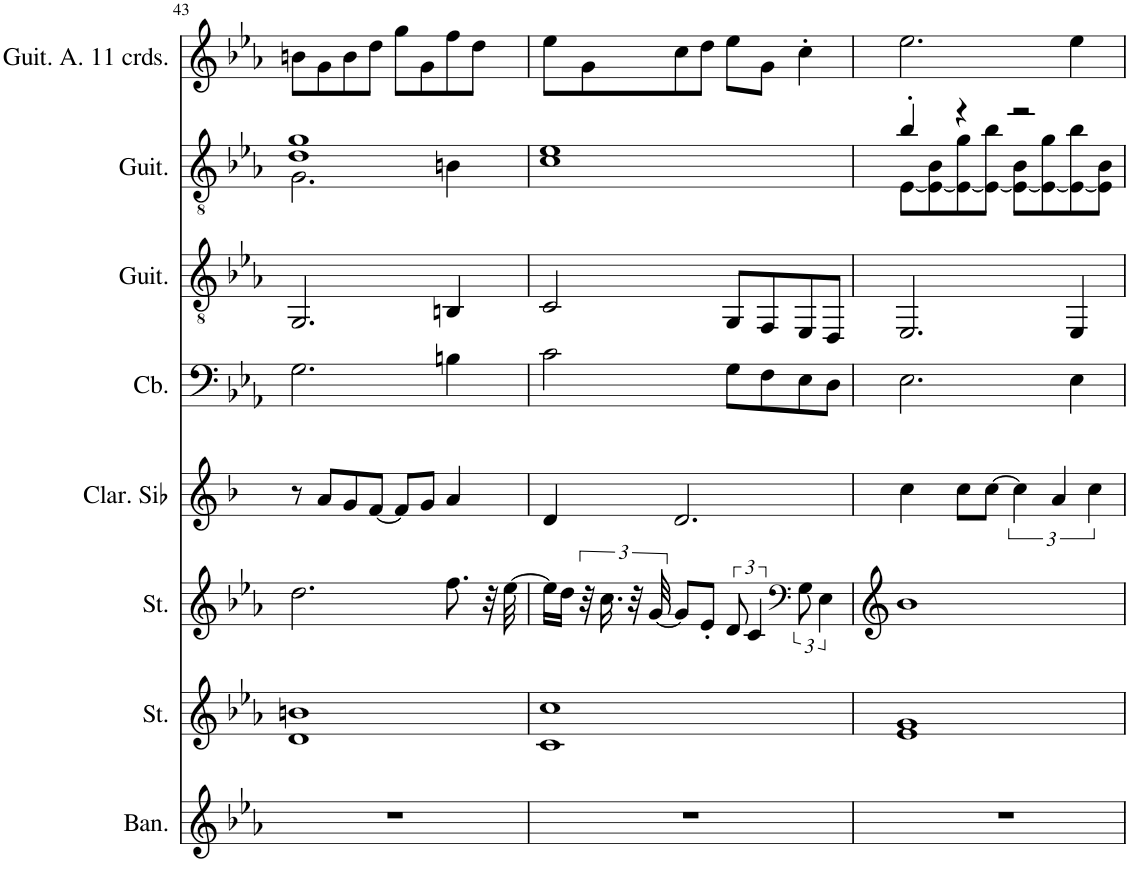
**kern	**kern	**kern	**kern	**kern	**kern	**kern	**kern
*part8	*part7	*part6	*part5	*part4	*part3	*part2	*part1
*staff8	*staff7	*staff6	*staff5	*staff4	*staff3	*staff2	*staff1
*I"Bandonéon, Tango Accordion	*I"Cordes, String Ensemble 2	*I"Cordes, String Ensemble 2	*I"Clarinette en Sib, Clarinet Pipe	*I"Contrebasse, Acoustic Bass	*I"Guitare à 7 cordes, Acoustic Guitar (nylon)	*I"Guitare classique, Acoustic Guitar (nylon)	*I"Guitare Alto à 11 cordes, Acoustic Guitar (nylon)
*I'Ban.	*I'St.	*I'St.	*I'Clar. Sib	*I'Cb.	*I'Guit.	*I'Guit.	*I'Guit. A. 11 crds.
!!LO:PB:g=z
*clefG2	*clefG2	*clefF4	*clefG2	*clefF4	*clefGv2	*clefGv2	*clefG2
*	*	*	*Trd1c2	*Trd7c12	*	*	*
*k[b-e-a-]	*k[b-e-a-]	*k[b-e-a-]	*k[b-]	*k[b-e-a-]	*k[b-e-a-]	*k[b-e-a-]	*k[b-e-a-]
*M4/4	*M4/4	*M4/4	*M4/4	*M4/4	*M4/4	*M4/4	*M4/4
=43	=43	=43	=43	=43	=43	=43	=43
*	*	*	*	*	*	*^	*
1r	1d 1bn	2.dd\	8r	2.G\	2.GG/	1d 1g	2.G\	8bn\L
.	.	.	8a/L	.	.	.	.	8g\
.	.	.	8g/	.	.	.	.	8b\
.	.	.	[8f/J	.	.	.	.	8dd\J
.	.	.	8f/L]	.	.	.	.	8gg\L
.	.	.	8g/J	.	.	.	.	8g\
.	.	8.ff\	4a/	4Bn\	4BBn/	.	4Bn\	8ff\
.	.	.	.	.	.	.	.	8dd\J
.	.	32r	.	.	.	.	.	.
.	.	[32ee-\	.	.	.	.	.	.
*	*	*	*	*	*	*v	*v	*
=44	=44	=44	=44	=44	=44	=44	=44
1r	1c 1cc	16ee-\LL]	4d/	2c\	2C/	1c 1e-	8ee-\L
.	.	16dd\JJ	.	.	.	.	.
.	.	48r	.	.	.	.	8g\
.	.	24.cc\	.	.	.	.	.
.	.	48r	.	.	.	.	.
.	.	[48g/	.	.	.	.	.
.	.	8g/L]	2.d/	.	.	.	8cc\
.	.	8e-'/J	.	.	.	.	8dd\J
.	.	12d/	.	8G\L	8GG/L	.	8ee-\L
.	.	6c/	.	.	.	.	.
.	.	.	.	8F\	8FF/	.	8g\J
*	*	*clefF4	*	*	*	*	*
.	.	12G\	.	8E-\	8EE-/	.	4cc'\
.	.	6E-\	.	.	.	.	.
.	.	.	.	8D\J	8DD/J	.	.
=45	=45	=45	=45	=45	=45	=45	=45
*	*	*	*	*	*	*^	*
1r	1e- 1g	1b-	4cc\	2.E-\	2.EE-/	4b-'/	[8E-\L	2.ee-\
.	.	.	.	.	.	.	8E-\_ 8B-\	.
.	.	.	8cc\L	.	.	4r	8E-\_ 8g\	.
.	.	.	[8cc\J	.	.	.	8E-\_ 8b-\J	.
.	.	.	6cc\]	.	.	2r	8E-\_ 8B-\L	.
.	.	.	.	.	.	.	8E-\_ 8g\	.
.	.	.	6a/	.	.	.	.	.
.	.	.	.	4E-\	4EE-/	.	8E-\_ 8b-\	4ee-\
.	.	.	6cc\	.	.	.	.	.
.	.	.	.	.	.	.	8E-\] 8B-\J	.
*	*	*	*	*	*	*v	*v	*
=	=	=	=	=	=	=	=
*-	*-	*-	*-	*-	*-	*-	*-
